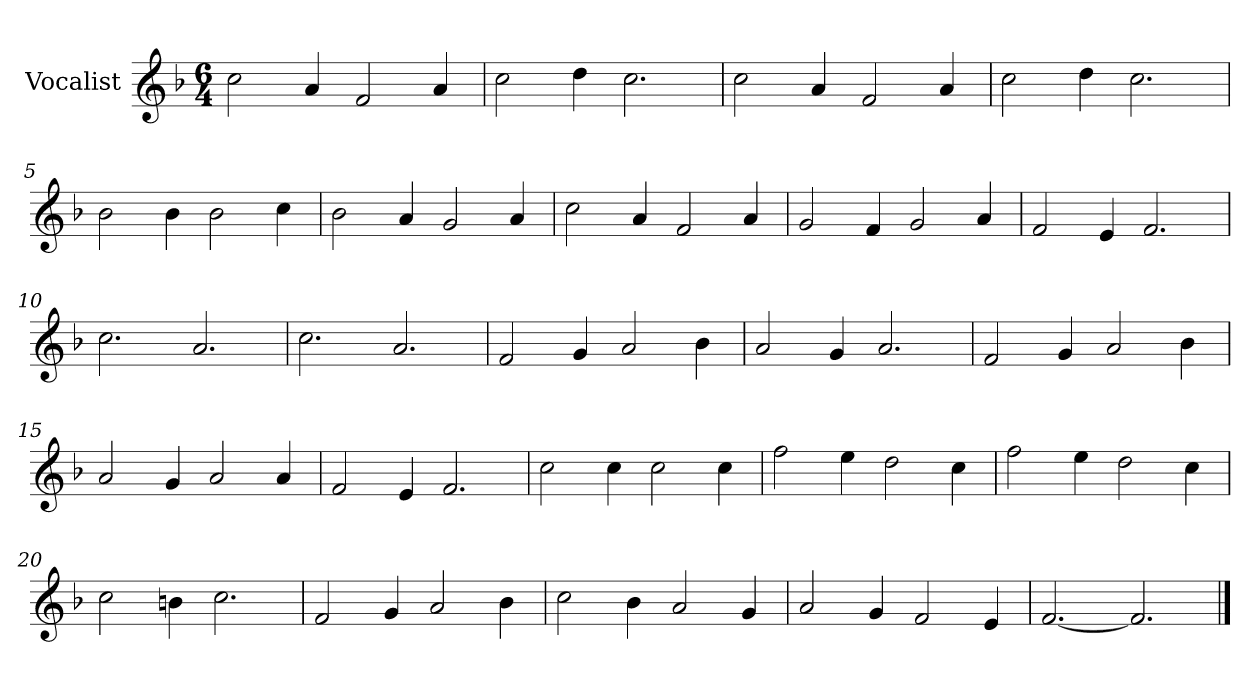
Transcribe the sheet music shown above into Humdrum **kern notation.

**kern
*part1
*staff1
*I"Vocalist
*k[b-]
*F:
*M6/4
=1
2cc
4a
2f
4a
=2
2cc
4dd
2.cc
=3
2cc
4a
2f
4a
=4
2cc
4dd
2.cc
=5
2b-
4b-
2b-
4cc
=6
2b-
4a
2g
4a
=7
2cc
4a
2f
4a
=8
2g
4f
2g
4a
=9
2f
4e
2.f
=10
2.cc
2.a
=11
2.cc
2.a
=12
2f
4g
2a
4b-
=13
2a
4g
2.a
=14
2f
4g
2a
4b-
=15
2a
4g
2a
4a
=16
2f
4e
2.f
=17
2cc
4cc
2cc
4cc
=18
2ff
4ee
2dd
4cc
=19
2ff
4ee
2dd
4cc
=20
2cc
4bn
2.cc
=21
2f
4g
2a
4b-
=22
2cc
4b-
2a
4g
=23
2a
4g
2f
4e
=24
[2.f
2.f]
==
*-
